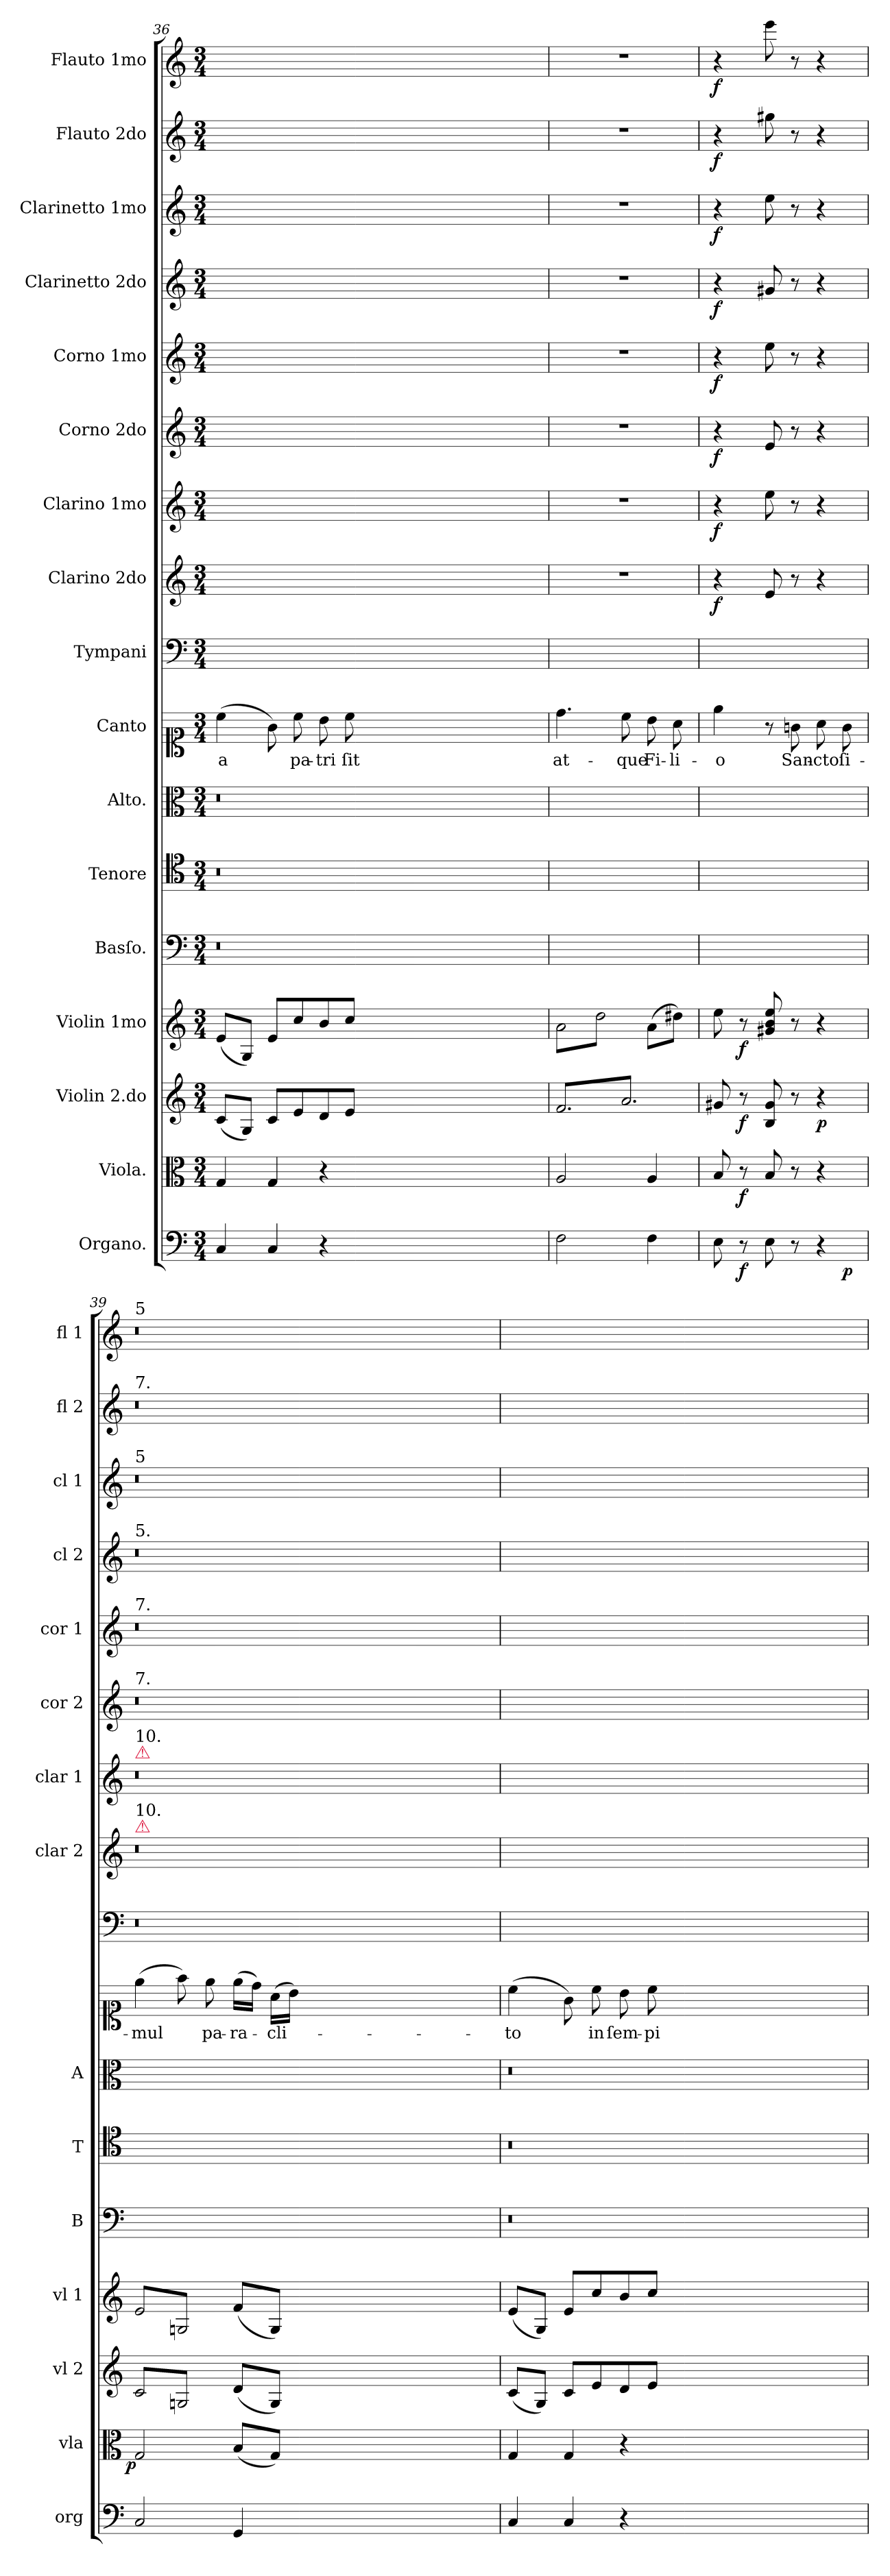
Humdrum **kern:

**kern	**dynam	**kern	**dynam	**kern	**dynam	**kern	**dynam	**kern	**kern	**kern	**kern	**text	**kern	**kern	**dynam	**kern	**dynam	**kern	**dynam	**kern	**dynam	**kern	**dynam	**kern	**dynam	**kern	**dynam	**kern	**dynam
*part17	*part17	*part16	*part16	*part15	*part15	*part14	*part14	*part13	*part12	*part11	*part10	*part10	*part9	*part8	*part8	*part7	*part7	*part6	*part6	*part5	*part5	*part4	*part4	*part3	*part3	*part2	*part2	*part1	*part1
*staff17	*staff17	*staff16	*staff16	*staff15	*staff15	*staff14	*staff14	*staff13	*staff12	*staff11	*staff10	*staff10	*staff9	*staff8	*staff8	*staff7	*staff7	*staff6	*staff6	*staff5	*staff5	*staff4	*staff4	*staff3	*staff3	*staff2	*staff2	*staff1	*staff1
*I"Organo.	*	*I"Viola.	*	*I"Violin 2.do	*	*I"Violin 1mo	*	*I"Basſo.	*I"Tenore	*I"Alto.	*I"Canto	*	*I"Tympani	*I"Clarino 2do	*	*I"Clarino 1mo	*	*I"Corno 2do	*	*I"Corno 1mo	*	*I"Clarinetto 2do	*	*I"Clarinetto 1mo	*	*I"Flauto 2do	*	*I"Flauto 1mo	*
*I'org	*	*I'vla	*	*I'vl 2	*	*I'vl 1	*	*I'B	*I'T	*I'A	*	*	*	*I'clar 2	*	*I'clar 1	*	*I'cor 2	*	*I'cor 1	*	*I'cl 2	*	*I'cl 1	*	*I'fl 2	*	*I'fl 1	*
*clefF4	*	*clefC3	*	*clefG2	*	*clefG2	*	*clefF4	*clefC4	*clefC3	*clefC1	*	*clefF4	*clefG2	*	*clefG2	*	*clefG2	*	*clefG2	*	*clefG2	*	*clefG2	*	*clefG2	*	*clefG2	*
*k[]	*	*k[]	*	*k[]	*	*k[]	*	*k[]	*k[]	*k[]	*k[]	*	*k[]	*k[]	*	*k[]	*	*k[]	*	*k[]	*	*k[]	*	*k[]	*	*k[]	*	*k[]	*
*C:	*	*C:	*	*C:	*	*C:	*	*C:	*C:	*C:	*C:	*	*C:	*C:	*	*C:	*	*C:	*	*C:	*	*C:	*	*C:	*	*C:	*	*C:	*
*M3/4	*	*M3/4	*	*M3/4	*	*M3/4	*	*M3/4	*M3/4	*M3/4	*M3/4	*	*M3/4	*M3/4	*	*M3/4	*	*M3/4	*	*M3/4	*	*M3/4	*	*M3/4	*	*M3/4	*	*M3/4	*
=36	=36	=36	=36	=36	=36	=36	=36	=36	=36	=36	=36	=36	=36	=36	=36	=36	=36	=36	=36	=36	=36	=36	=36	=36	=36	=36	=36	=36	=36
4C/	.	4G/	.	(8c/L	.	(8e/L	.	0.r	0.r	0.r	(4cc\	-a	0.ryy	0.ryy	.	0.ryy	.	0.ryy	.	0.ryy	.	0.ryy	.	0.ryy	.	0.ryy	.	0.ryy	.
.	.	.	.	8G/J)	.	8G/J)	.	.	.	.	.	.	.	.	.	.	.	.	.	.	.	.	.	.	.	.	.	.	.
4C/	.	4G/	.	8c/L	.	8e/L	.	.	.	.	8g\)	.	.	.	.	.	.	.	.	.	.	.	.	.	.	.	.	.	.
.	.	.	.	8e/	.	8cc/	.	.	.	.	8cc\	pa-	.	.	.	.	.	.	.	.	.	.	.	.	.	.	.	.	.
4r	.	4r	.	8d/	.	8b/	.	.	.	.	8b\	-tri	.	.	.	.	.	.	.	.	.	.	.	.	.	.	.	.	.
.	.	.	.	8e/J	.	8cc/J	.	.	.	.	8cc\	ſit	.	.	.	.	.	.	.	.	.	.	.	.	.	.	.	.	.
0ryy	.	0ryy	.	0ryy	.	0ryy	.	.	.	.	0ryy	.	.	.	.	.	.	.	.	.	.	.	.	.	.	.	.	.	.
4ryy	.	4ryy	.	4ryy	.	4ryy	.	.	.	.	4ryy	.	.	.	.	.	.	.	.	.	.	.	.	.	.	.	.	.	.
=37	=37	=37	=37	=37	=37	=37	=37	=37	=37	=37	=37	=37	=37	=37	=37	=37	=37	=37	=37	=37	=37	=37	=37	=37	=37	=37	=37	=37	=37
*	*	*	*	*tremolo	*	*	*	*	*	*	*	*	*	*	*	*	*	*	*	*	*	*	*	*	*	*	*	*	*
*	*	*	*	*	*	*tremolo	*	*	*	*	*	*	*	*	*	*	*	*	*	*	*	*	*	*	*	*	*	*	*
2F\	.	2A/	.	(8f/L	.	(8a\L	.	2.ryy	2.ryy	2.ryy	4.dd\	at-	2.ryy	2.r	.	2.r	.	2.r	.	2.r	.	2.r	.	2.r	.	2.r	.	2.r	.
.	.	.	.	8a/)	.	8dd\)	.	.	.	.	.	.	.	.	.	.	.	.	.	.	.	.	.	.	.	.	.	.	.
.	.	.	.	8f/	.	8a\	.	.	.	.	.	.	.	.	.	.	.	.	.	.	.	.	.	.	.	.	.	.	.
.	.	.	.	8a/)	.	8dd\)J	.	.	.	.	8cc\	-que	.	.	.	.	.	.	.	.	.	.	.	.	.	.	.	.	.
*	*	*	*	*	*	*Xtremolo	*	*	*	*	*	*	*	*	*	*	*	*	*	*	*	*	*	*	*	*	*	*	*
4F\	.	4A/	.	8f/	.	(8a\L	.	.	.	.	8b\	Fi-	.	.	.	.	.	.	.	.	.	.	.	.	.	.	.	.	.
.	.	.	.	8a/)J	.	8dd#X\J)	.	.	.	.	8a\	-li-	.	.	.	.	.	.	.	.	.	.	.	.	.	.	.	.	.
*	*	*	*	*Xtremolo	*	*	*	*	*	*	*	*	*	*	*	*	*	*	*	*	*	*	*	*	*	*	*	*	*
=38	=38	=38	=38	=38	=38	=38	=38	=38	=38	=38	=38	=38	=38	=38	=38	=38	=38	=38	=38	=38	=38	=38	=38	=38	=38	=38	=38	=38	=38
*^	*	*	*	*	*	*	*	*	*	*	*	*	*	*	*	*	*	*	*	*	*	*	*	*	*	*	*	*	*
8E\	2ryy	.	8B/	.	8g#X/	.	8ee\	.	2.ryy	2.ryy	2.ryy	4ee\	-o	2.ryy	4r	f	4r	f	4r	f	4r	f	4r	f	4r	f	4r	f	4r	f
8r	.	f	8r	f	8r	f	8r	f	.	.	.	.	.	.	.	.	.	.	.	.	.	.	.	.	.	.	.	.	.	.
8E\	.	.	8B/	.	8B/ 8g#/	.	8g#X/ 8b/ 8ee/	.	.	.	.	8r	.	.	8e/	.	8ee\	.	8e/	.	8ee\	.	8g#X/	.	8ee\	.	8gg#X\	.	8eee\	.
8r	.	.	8r	.	8r	.	8r	.	.	.	.	8gn\	San-	.	8r	.	8r	.	8r	.	8r	.	8r	.	8r	.	8r	.	8r	.
4r	8ryy	.	4r	.	4r	p	4r	.	.	.	.	8a\	-cto	.	4r	.	4r	.	4r	.	4r	.	4r	.	4r	.	4r	.	4r	.
.	8ryy	p	.	.	.	.	.	.	.	.	.	8g\	ſi-	.	.	.	.	.	.	.	.	.	.	.	.	.	.	.	.	.
=39	=39	=39	=39	=39	=39	=39	=39	=39	=39	=39	=39	=39	=39	=39	=39	=39	=39	=39	=39	=39	=39	=39	=39	=39	=39	=39	=39	=39	=39	=39
!	!	!	!	!	!	!	!	!	!	!	!	!	!	!	!	!	!	!	!	!	!	!	!	!	!	!	!	!	!LO:TX:a:t=5	!
!	!	!	!	!	!	!	!	!	!	!	!	!	!	!	!	!	!	!	!	!	!	!	!	!	!	!	!LO:TX:a:t=7.	!	!	!
!	!	!	!	!	!	!	!	!	!	!	!	!	!	!	!	!	!	!	!	!	!	!	!	!	!LO:TX:a:t=5	!	!	!	!	!
!	!	!	!	!	!	!	!	!	!	!	!	!	!	!	!	!	!	!	!	!	!	!	!LO:TX:a:t=5.	!	!	!	!	!	!	!
!	!	!	!	!	!	!	!	!	!	!	!	!	!	!	!	!	!	!	!	!	!LO:TX:a:t=7.	!	!	!	!	!	!	!	!	!
!	!	!	!	!	!	!	!	!	!	!	!	!	!	!	!	!	!	!	!LO:TX:a:t=7.	!	!	!	!	!	!	!	!	!	!	!
!	!	!	!	!	!	!	!	!	!	!	!	!	!	!	!	!	!LO:TX:a:color=crimson:t=⚠	!	!	!	!	!	!	!	!	!	!	!	!	!
!	!	!	!	!	!	!	!	!	!	!	!	!	!	!	!	!	!LO:TX:a:t=10.	!	!	!	!	!	!	!	!	!	!	!	!	!
!	!	!	!	!	!	!	!	!	!	!	!	!	!	!	!LO:TX:a:color=crimson:t=⚠	!	!	!	!	!	!	!	!	!	!	!	!	!	!	!
!	!	!	!	!	!	!	!	!	!	!	!	!	!	!	!LO:TX:a:t=10.	!	!	!	!	!	!	!	!	!	!	!	!	!	!	!
!	!	!	!	!LO:DY:rj	!	!	!	!	!	!	!	!	!	!	!	!	!	!	!	!	!	!	!	!	!	!	!	!	!	!
*v	*v	*	*	*	*	*	*	*	*	*	*	*	*	*	*	*	*	*	*	*	*	*	*	*	*	*	*	*	*	*
*	*	*	*	*tremolo	*	*	*	*	*	*	*	*	*	*	*	*	*	*	*	*	*	*	*	*	*	*	*	*	*
*	*	*	*	*	*	*tremolo	*	*	*	*	*	*	*	*	*	*	*	*	*	*	*	*	*	*	*	*	*	*	*
2C/	.	2G/	p	(8c/L	.	(8e/L	.	0.ryy	0.ryy	0.ryy	(4ee\	-mul	0.r	0.r	.	0.r	.	0.r	.	0.r	.	0.r	.	0.r	.	0.r	.	0.r	.
.	.	.	.	8Gn/)	.	8Gn/)	.	.	.	.	.	.	.	.	.	.	.	.	.	.	.	.	.	.	.	.	.	.	.
.	.	.	.	8c/	.	8e/	.	.	.	.	8ff\)	.	.	.	.	.	.	.	.	.	.	.	.	.	.	.	.	.	.
.	.	.	.	8Gn/)J	.	8Gn/)J	.	.	.	.	8ee\	pa-	.	.	.	.	.	.	.	.	.	.	.	.	.	.	.	.	.
*	*	*	*	*	*	*Xtremolo	*	*	*	*	*	*	*	*	*	*	*	*	*	*	*	*	*	*	*	*	*	*	*
*	*	*	*	*Xtremolo	*	*	*	*	*	*	*	*	*	*	*	*	*	*	*	*	*	*	*	*	*	*	*	*	*
4GG/	.	(8B/L	.	(8d/L	.	(8f/L	.	.	.	.	(16ee\LL	-ra-	.	.	.	.	.	.	.	.	.	.	.	.	.	.	.	.	.
.	.	.	.	.	.	.	.	.	.	.	16dd\JJ)	.	.	.	.	.	.	.	.	.	.	.	.	.	.	.	.	.	.
.	.	8G/J)	.	8G/J)	.	8G/J)	.	.	.	.	(16a\LL	-cli-	.	.	.	.	.	.	.	.	.	.	.	.	.	.	.	.	.
.	.	.	.	.	.	.	.	.	.	.	16b\JJ)	.	.	.	.	.	.	.	.	.	.	.	.	.	.	.	.	.	.
0ryy	.	0ryy	.	0ryy	.	0ryy	.	.	.	.	0ryy	.	.	.	.	.	.	.	.	.	.	.	.	.	.	.	.	.	.
4ryy	.	4ryy	.	4ryy	.	4ryy	.	.	.	.	4ryy	.	.	.	.	.	.	.	.	.	.	.	.	.	.	.	.	.	.
=40	=40	=40	=40	=40	=40	=40	=40	=40	=40	=40	=40	=40	=40	=40	=40	=40	=40	=40	=40	=40	=40	=40	=40	=40	=40	=40	=40	=40	=40
4C/	.	4G/	.	(8c/L	.	(8e/L	.	0.r	0.r	0.r	(4cc\	-to	0.ryy	0.ryy	.	0.ryy	.	0.ryy	.	0.ryy	.	0.ryy	.	0.ryy	.	0.ryy	.	0.ryy	.
.	.	.	.	8G/J)	.	8G/J)	.	.	.	.	.	.	.	.	.	.	.	.	.	.	.	.	.	.	.	.	.	.	.
4C/	.	4G/	.	8c/L	.	8e/L	.	.	.	.	8g\)	.	.	.	.	.	.	.	.	.	.	.	.	.	.	.	.	.	.
.	.	.	.	8e/	.	8cc/	.	.	.	.	8cc\	in	.	.	.	.	.	.	.	.	.	.	.	.	.	.	.	.	.
4r	.	4r	.	8d/	.	8b/	.	.	.	.	8b\	ſem-	.	.	.	.	.	.	.	.	.	.	.	.	.	.	.	.	.
.	.	.	.	8e/J	.	8cc/J	.	.	.	.	8cc\	-pi-	.	.	.	.	.	.	.	.	.	.	.	.	.	.	.	.	.
0ryy	.	0ryy	.	0ryy	.	0ryy	.	.	.	.	0ryy	.	.	.	.	.	.	.	.	.	.	.	.	.	.	.	.	.	.
4ryy	.	4ryy	.	4ryy	.	4ryy	.	.	.	.	4ryy	.	.	.	.	.	.	.	.	.	.	.	.	.	.	.	.	.	.
=	=	=	=	=	=	=	=	=	=	=	=	=	=	=	=	=	=	=	=	=	=	=	=	=	=	=	=	=	=
*-	*-	*-	*-	*-	*-	*-	*-	*-	*-	*-	*-	*-	*-	*-	*-	*-	*-	*-	*-	*-	*-	*-	*-	*-	*-	*-	*-	*-	*-
